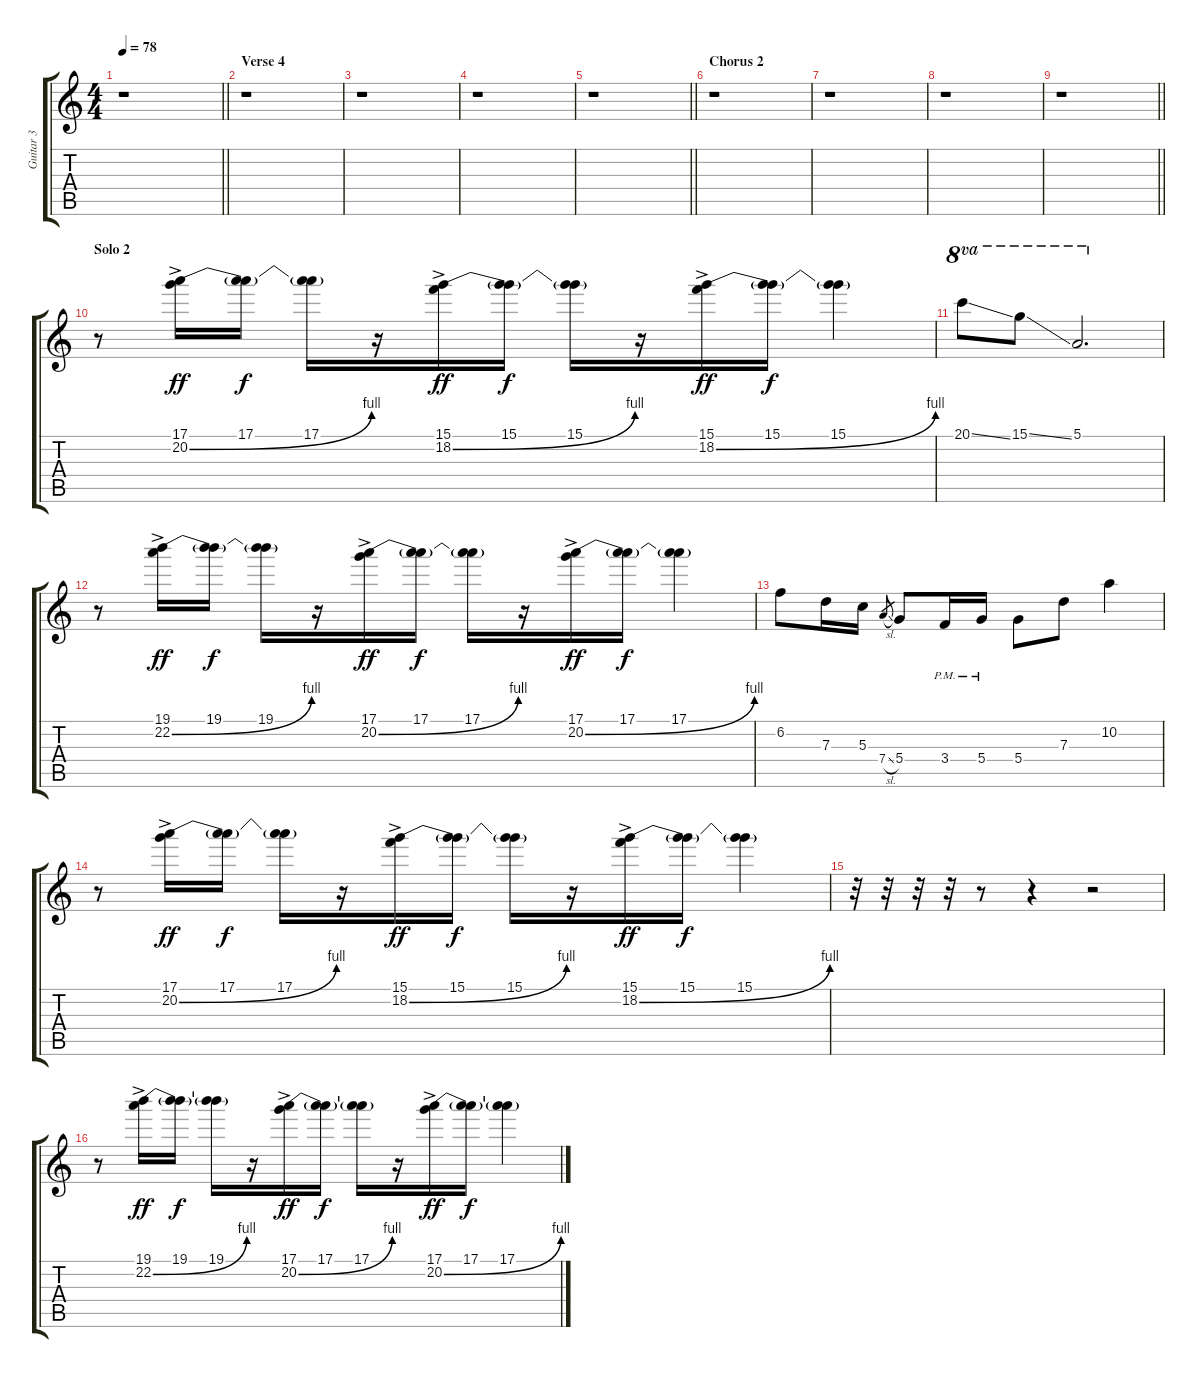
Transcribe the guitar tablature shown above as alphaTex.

\track ("Guitar 3" "Guitar 3") {instrument overdrivenguitar}
\staff {score tabs}
\tuning (E4 B3 G3 D3 A2 E2) {hide}
\ts (4 4)
\tempo 78
\clef g2
\barLineRight lightlight
\ks c
r.1{dy f} |
\section ("" "Verse 4")
r.1 |
r.1 |
r.1 |
\barLineRight lightlight
r.1 |
\section ("" "Chorus 2")
r.1 |
r.1 |
r.1 |
\barLineRight lightlight
r.1 |
\section ("" "Solo 2")
r.8 (17.1 20.2{be (bend 0 0 60 4) ac}).16{dy ff} (17.1 20.2{t}).16{dy f} (17.1 20.2{t}).16 r.16 (15.1 18.2{be (bend 0 0 60 4) ac}).16{dy ff} (15.1 18.2{t}).16{dy f} (15.1 18.2{t}).16 r.16 (15.1 18.2{be (bend 0 0 60 4) ac}).16{dy ff} (15.1 18.2{t}).16{dy f} (15.1 18.2{t}).4 |
20.1{ss}.8{ot 8va} 15.1{ss}.8{ot 8va} 5.1.2{d ot 8va} |
r.8 (19.1 22.2{be (bend 0 0 60 4) ac}).16{dy ff} (19.1 22.2{t}).16{dy f} (19.1 22.2{t}).16 r.16 (17.1 20.2{be (bend 0 0 60 4) ac}).16{dy ff} (17.1 20.2{t}).16{dy f} (17.1 20.2{t}).16 r.16 (17.1 20.2{be (bend 0 0 60 4) ac}).16{dy ff} (17.1 20.2{t}).16{dy f} (17.1 20.2{t}).4 |
6.2.8 7.3.16{beam merge} 5.3.16 7.4{sl}.8{gr} 5.4.8 3.4{pm}.16{beam merge} 5.4{pm}.16 5.4.8 7.3.8 10.2.4 |
r.8 (17.1 20.2{be (bend 0 0 60 4) ac}).16{dy ff} (17.1 20.2{t}).16{dy f} (17.1 20.2{t}).16 r.16 (15.1 18.2{be (bend 0 0 60 4) ac}).16{dy ff} (15.1 18.2{t}).16{dy f} (15.1 18.2{t}).16 r.16 (15.1 18.2{be (bend 0 0 60 4) ac}).16{dy ff} (15.1 18.2{t}).16{dy f} (15.1 18.2{t}).4 |
r.32 r.32 r.32 r.32 r.8 r.4 r.2 |
r.8 (19.1 22.2{be (bend 0 0 60 4) ac}).16{dy ff} (19.1 22.2{t}).16{dy f} (19.1 22.2{t}).16 r.16 (17.1 20.2{be (bend 0 0 60 4) ac}).16{dy ff} (17.1 20.2{t}).16{dy f} (17.1 20.2{t}).16 r.16 (17.1 20.2{be (bend 0 0 60 4) ac}).16{dy ff} (17.1 20.2{t}).16{dy f} (17.1 20.2{t}).4
